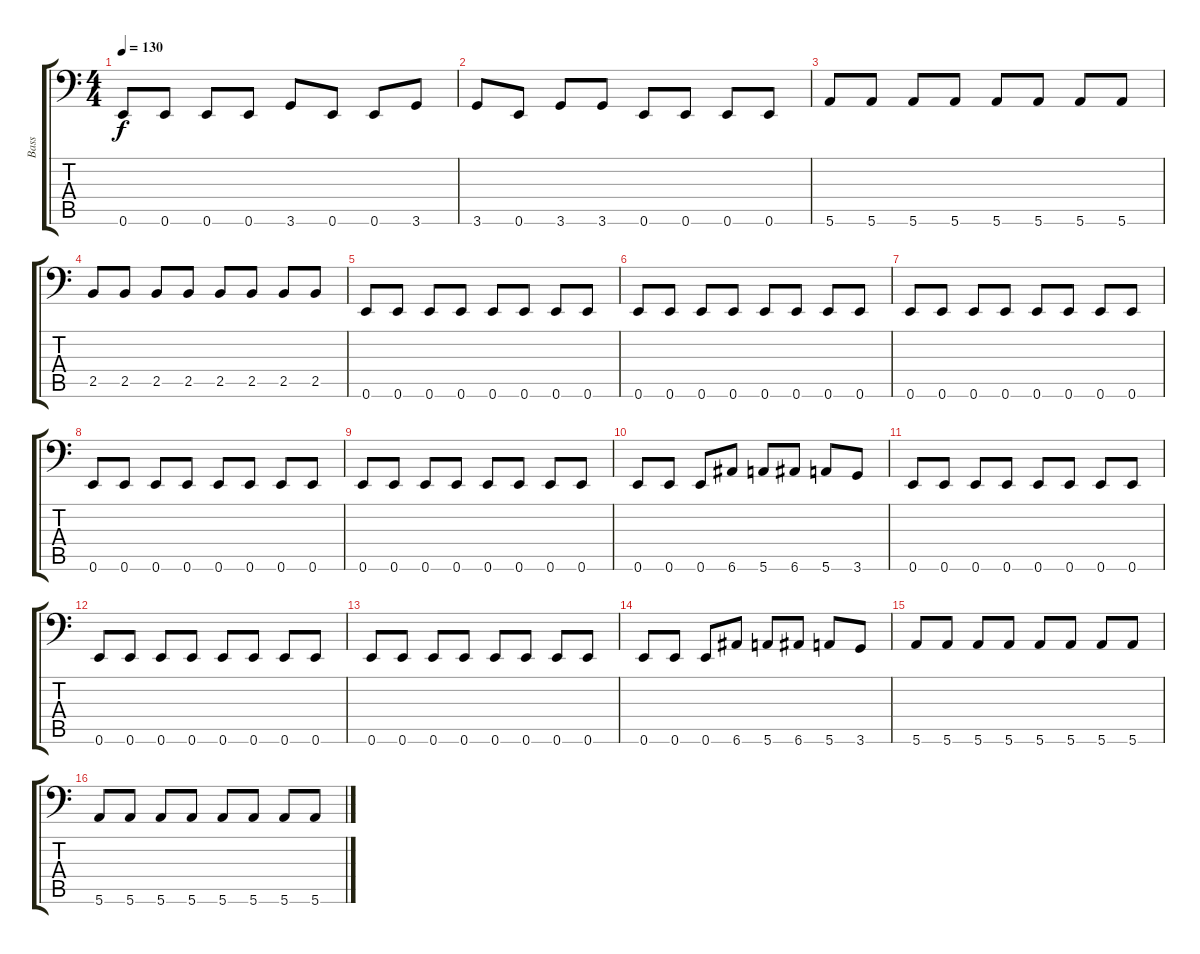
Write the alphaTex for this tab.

\track ("Bass" "Bass") {instrument electricbasspick}
\staff {score tabs}
\tuning (E3 B2 G2 D2 A1 E1) {hide}
\ts (4 4)
\tempo 130
\clef f4
\ks c
0.6.8{dy f} 0.6.8 0.6.8 0.6.8 3.6.8 0.6.8 0.6.8 3.6.8 |
3.6.8 0.6.8 3.6.8 3.6.8 0.6.8 0.6.8 0.6.8 0.6.8 |
5.6.8 5.6.8 5.6.8 5.6.8 5.6.8 5.6.8 5.6.8 5.6.8 |
2.5.8 2.5.8 2.5.8 2.5.8 2.5.8 2.5.8 2.5.8 2.5.8 |
0.6.8 0.6.8 0.6.8 0.6.8 0.6.8 0.6.8 0.6.8 0.6.8 |
0.6.8 0.6.8 0.6.8 0.6.8 0.6.8 0.6.8 0.6.8 0.6.8 |
0.6.8 0.6.8 0.6.8 0.6.8 0.6.8 0.6.8 0.6.8 0.6.8 |
0.6.8 0.6.8 0.6.8 0.6.8 0.6.8 0.6.8 0.6.8 0.6.8 |
0.6.8 0.6.8 0.6.8 0.6.8 0.6.8 0.6.8 0.6.8 0.6.8 |
0.6.8 0.6.8 0.6.8 6.6.8 5.6.8 6.6.8 5.6.8 3.6.8 |
0.6.8 0.6.8 0.6.8 0.6.8 0.6.8 0.6.8 0.6.8 0.6.8 |
0.6.8 0.6.8 0.6.8 0.6.8 0.6.8 0.6.8 0.6.8 0.6.8 |
0.6.8 0.6.8 0.6.8 0.6.8 0.6.8 0.6.8 0.6.8 0.6.8 |
0.6.8 0.6.8 0.6.8 6.6.8 5.6.8 6.6.8 5.6.8 3.6.8 |
5.6.8 5.6.8 5.6.8 5.6.8 5.6.8 5.6.8 5.6.8 5.6.8 |
5.6.8 5.6.8 5.6.8 5.6.8 5.6.8 5.6.8 5.6.8 5.6.8
